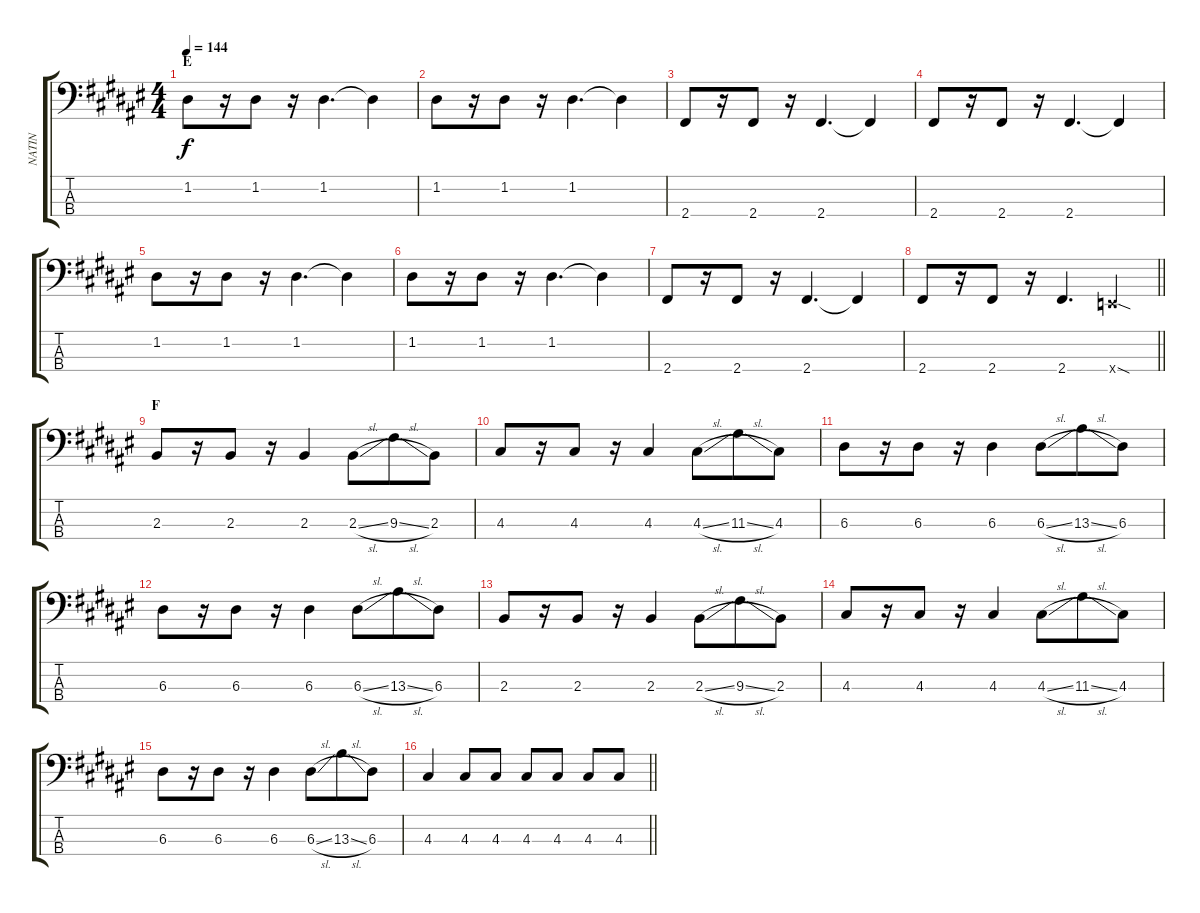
\track ("NATIN" "NATIN") {instrument electricbassfinger}
\staff {score tabs}
\tuning (G2 D2 A1 E1) {hide}
\ts (4 4)
\section ("" "E")
\tempo 144
\clef f4
\ks d#minor
1.2.8{dy f} r.16 1.2.8 r.16 1.2.4{d} 1.2{t}.4 |
1.2.8 r.16 1.2.8 r.16 1.2.4{d} 1.2{t}.4 |
2.4.8 r.16 2.4.8 r.16 2.4.4{d} 2.4{t}.4 |
2.4.8 r.16 2.4.8 r.16 2.4.4{d} 2.4{t}.4 |
1.2.8 r.16 1.2.8 r.16 1.2.4{d} 1.2{t}.4 |
1.2.8 r.16 1.2.8 r.16 1.2.4{d} 1.2{t}.4 |
2.4.8 r.16 2.4.8 r.16 2.4.4{d} 2.4{t}.4 |
\barLineRight lightlight
2.4.8 r.16 2.4.8 r.16 2.4.4{d} 0.4{sod x}.4 |
\section ("" "F")
2.3.8 r.16 2.3.8 r.16 2.3.4 2.3{sl}.8{beam merge} 9.3{sl}.8 2.3.8 |
4.3.8 r.16 4.3.8 r.16 4.3.4 4.3{sl}.8{beam merge} 11.3{sl}.8 4.3.8 |
6.3.8 r.16 6.3.8 r.16 6.3.4 6.3{sl}.8{beam merge} 13.3{sl}.8 6.3.8 |
6.3.8 r.16 6.3.8 r.16 6.3.4 6.3{sl}.8{beam merge} 13.3{sl}.8 6.3.8 |
2.3.8 r.16 2.3.8 r.16 2.3.4 2.3{sl}.8{beam merge} 9.3{sl}.8 2.3.8 |
4.3.8 r.16 4.3.8 r.16 4.3.4 4.3{sl}.8{beam merge} 11.3{sl}.8 4.3.8 |
6.3.8 r.16 6.3.8 r.16 6.3.4 6.3{sl}.8{beam merge} 13.3{sl}.8 6.3.8 |
\barLineRight lightlight
4.3.4 4.3.8 4.3.8 4.3.8 4.3.8 4.3.8 4.3.8
